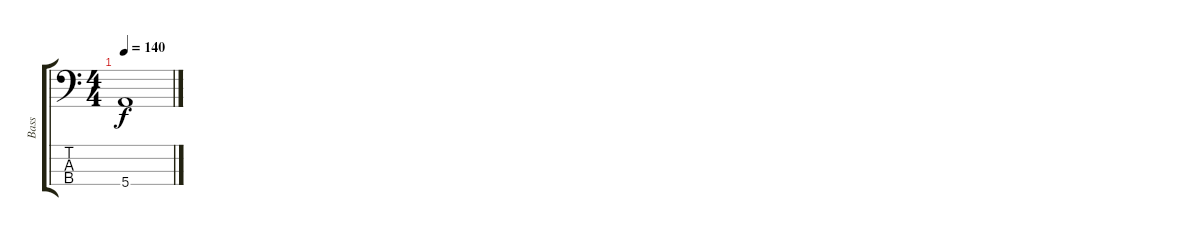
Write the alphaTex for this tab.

\track ("Bass" "Bass") {instrument electricbassfinger}
\staff {score tabs}
\tuning (G2 D2 A1 E1) {hide}
\ts (4 4)
\tempo 140
\clef f4
\ks c
5.4{t}.1{dy f volume 0}
